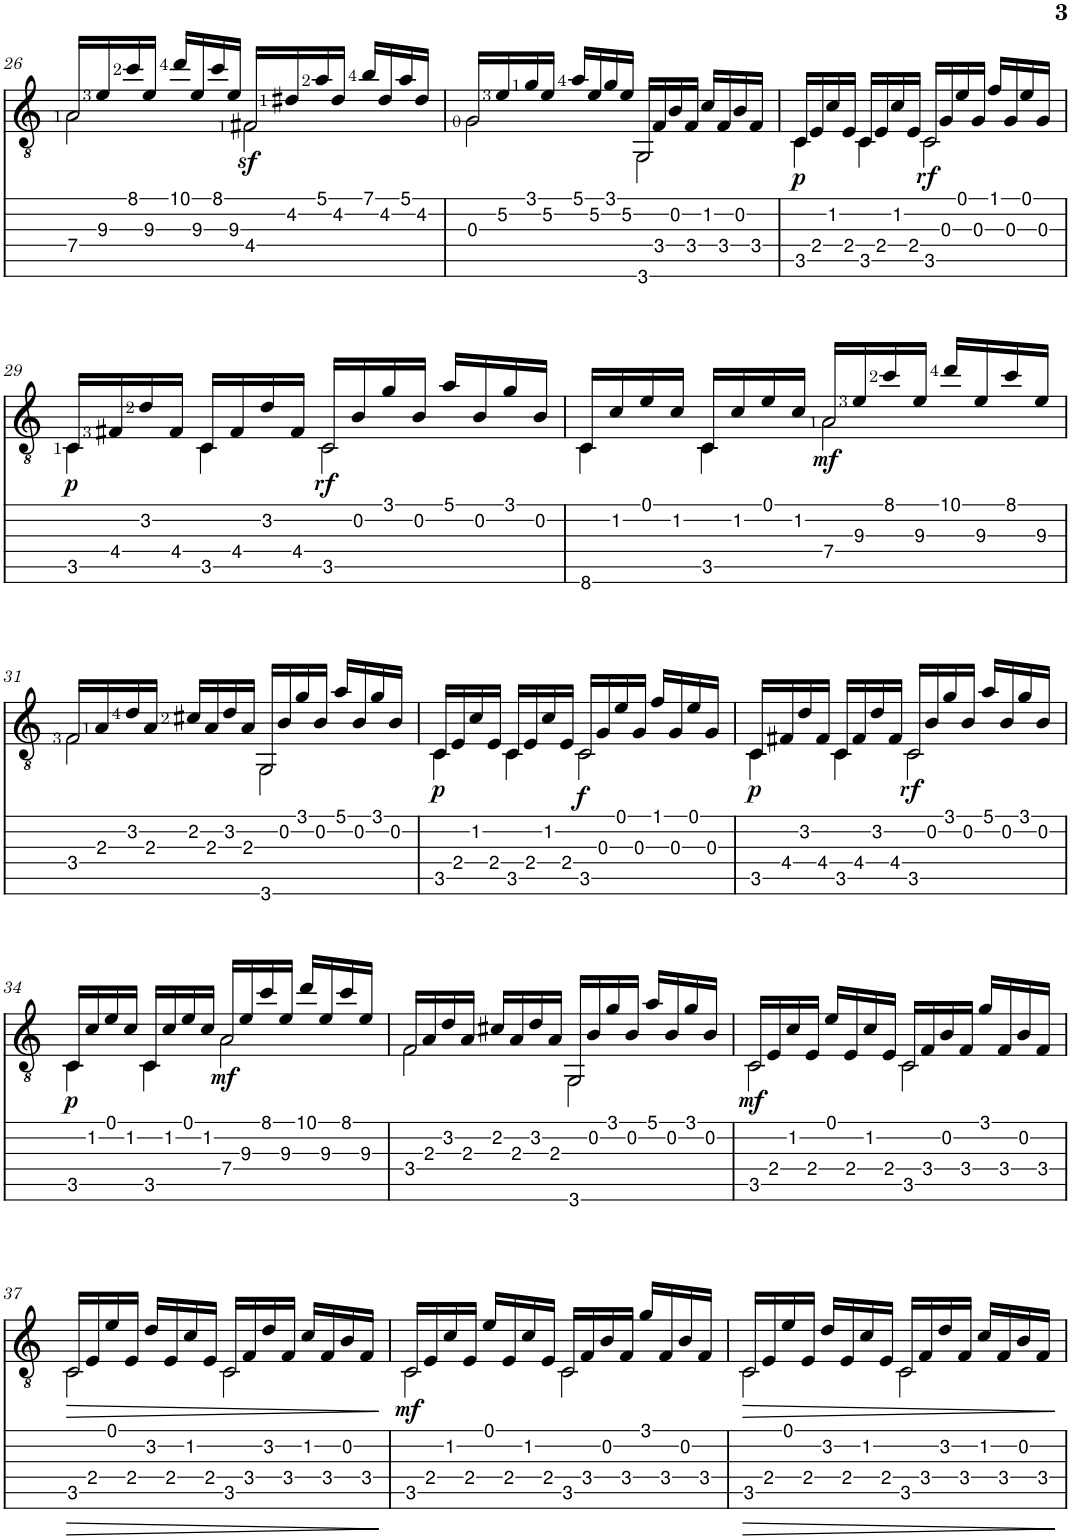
**kern	**kern	**dynam
*part1	*part1	*part1
*staff2	*staff1	*staff1/2
*I"Classical Guitar	*	*
*I'Guit.	*	*
!!LO:PB:g=z
*	*clefGv2	*
*k[]	*k[]	*
*C:	*C:	*
*M4/4	*M4/4	*
*met(c)	*met(c)	*
=26	=26	=26
*^	*^	*
16ALL	2A	16A/LL	2A\	.
16eJ	.	16e/	.	.
16ccL	.	16cc/	.	.
16eJJ	.	16e/JJ	.	.
16ddLL	.	16dd/LL	.	.
16eJ	.	16e/	.	.
16ccL	.	16cc/	.	.
16eJJ	.	16e/JJ	.	.
!	!	!	!	!LO:DY:b
16F#XLL	2F#	16F#X/LL	2F#\	sf
16d#XJ	.	16d#X/	.	.
16aL	.	16a/	.	.
16d#JJ	.	16d#/JJ	.	.
16bLL	.	16b/LL	.	.
16d#J	.	16d#/	.	.
16aL	.	16a/	.	.
16d#JJ	.	16d#/JJ	.	.
=27	=27	=27	=27	=27
16GLL	2G	16G/LL	2G\	.
16eJ	.	16e/	.	.
16gL	.	16g/	.	.
16eJJ	.	16e/JJ	.	.
16aLL	.	16a/LL	.	.
16eJ	.	16e/	.	.
16gL	.	16g/	.	.
16eJJ	.	16e/JJ	.	.
16GGLL	2GG	16GG/LL	2GG\	.
16FJ	.	16F/	.	.
16BL	.	16B/	.	.
16FJJ	.	16F/JJ	.	.
16cLL	.	16c/LL	.	.
16FJ	.	16F/	.	.
16BL	.	16B/	.	.
16FJJ	.	16F/JJ	.	.
=28	=28	=28	=28	=28
!	!	!	!	!LO:DY:b
16CLL	4C	16C/LL	4C\	p
16EJ	.	16E/	.	.
16cL	.	16c/	.	.
16EJJ	.	16E/JJ	.	.
16CLL	4C	16C/LL	4C\	.
16EJ	.	16E/	.	.
16cL	.	16c/	.	.
16EJJ	.	16E/JJ	.	.
!	!	!	!	!LO:DY:b
16CLL	2C	16C/LL	2C\	rf
16GJ	.	16G/	.	.
16eL	.	16e/	.	.
16GJJ	.	16G/JJ	.	.
16fLL	.	16f/LL	.	.
16GJ	.	16G/	.	.
16eL	.	16e/	.	.
16GJJ	.	16G/JJ	.	.
!!LO:LB:g=z	!!
=29	=29	=29	=29	=29
!	!	!	!	!LO:DY:b
16CLL	4C	16C/LL	4C\	p
16F#XJ	.	16F#X/	.	.
16dL	.	16d/	.	.
16F#JJ	.	16F#/JJ	.	.
16CLL	4C	16C/LL	4C\	.
16F#J	.	16F#/	.	.
16dL	.	16d/	.	.
16F#JJ	.	16F#/JJ	.	.
!	!	!	!	!LO:DY:b
16CLL	2C	16C/LL	2C\	rf
16BJ	.	16B/	.	.
16gL	.	16g/	.	.
16BJJ	.	16B/JJ	.	.
16aLL	.	16a/LL	.	.
16BJ	.	16B/	.	.
16gL	.	16g/	.	.
16BJJ	.	16B/JJ	.	.
=30	=30	=30	=30	=30
16CLL	4C	16C/LL	4C\	.
16cJ	.	16c/	.	.
16eL	.	16e/	.	.
16cJJ	.	16c/JJ	.	.
16CLL	4C	16C/LL	4C\	.
16cJ	.	16c/	.	.
16eL	.	16e/	.	.
16cJJ	.	16c/JJ	.	.
!	!	!	!	!LO:DY:b
16ALL	2A	16A/LL	2A\	mf
16eJ	.	16e/	.	.
16ccL	.	16cc/	.	.
16eJJ	.	16e/JJ	.	.
16ddLL	.	16dd/LL	.	.
16eJ	.	16e/	.	.
16ccL	.	16cc/	.	.
16eJJ	.	16e/JJ	.	.
!!LO:LB:g=z	!!
=31	=31	=31	=31	=31
16FLL	2F	16F/LL	2F\	.
16AJ	.	16A/	.	.
16dL	.	16d/	.	.
16AJJ	.	16A/JJ	.	.
16c#XLL	.	16c#X/LL	.	.
16AJ	.	16A/	.	.
16dL	.	16d/	.	.
16AJJ	.	16A/JJ	.	.
16GGLL	2GG	16GG/LL	2GG\	.
16BJ	.	16B/	.	.
16gL	.	16g/	.	.
16BJJ	.	16B/JJ	.	.
16aLL	.	16a/LL	.	.
16BJ	.	16B/	.	.
16gL	.	16g/	.	.
16BJJ	.	16B/JJ	.	.
=32	=32	=32	=32	=32
!	!	!	!	!LO:DY:b
16CLL	4C	16C/LL	4C\	p
16EJ	.	16E/	.	.
16cL	.	16c/	.	.
16EJJ	.	16E/JJ	.	.
16CLL	4C	16C/LL	4C\	.
16EJ	.	16E/	.	.
16cL	.	16c/	.	.
16EJJ	.	16E/JJ	.	.
!	!	!	!	!LO:DY:b
16CLL	2C	16C/LL	2C\	f
16GJ	.	16G/	.	.
16eL	.	16e/	.	.
16GJJ	.	16G/JJ	.	.
16fLL	.	16f/LL	.	.
16GJ	.	16G/	.	.
16eL	.	16e/	.	.
16GJJ	.	16G/JJ	.	.
=33	=33	=33	=33	=33
!	!	!	!	!LO:DY:b
16CLL	4C	16C/LL	4C\	p
16F#XJ	.	16F#X/	.	.
16dL	.	16d/	.	.
16F#JJ	.	16F#/JJ	.	.
16CLL	4C	16C/LL	4C\	.
16F#J	.	16F#/	.	.
16dL	.	16d/	.	.
16F#JJ	.	16F#/JJ	.	.
!	!	!	!	!LO:DY:b
16CLL	2C	16C/LL	2C\	rf
16BJ	.	16B/	.	.
16gL	.	16g/	.	.
16BJJ	.	16B/JJ	.	.
16aLL	.	16a/LL	.	.
16BJ	.	16B/	.	.
16gL	.	16g/	.	.
16BJJ	.	16B/JJ	.	.
!!LO:LB:g=z	!!
=34	=34	=34	=34	=34
!	!	!	!	!LO:DY:b
16CLL	4C	16C/LL	4C\	p
16cJ	.	16c/	.	.
16eL	.	16e/	.	.
16cJJ	.	16c/JJ	.	.
16CLL	4C	16C/LL	4C\	.
16cJ	.	16c/	.	.
16eL	.	16e/	.	.
16cJJ	.	16c/JJ	.	.
!	!	!	!	!LO:DY:b
16ALL	2A	16A/LL	2A\	mf
16eJ	.	16e/	.	.
16ccL	.	16cc/	.	.
16eJJ	.	16e/JJ	.	.
16ddLL	.	16dd/LL	.	.
16eJ	.	16e/	.	.
16ccL	.	16cc/	.	.
16eJJ	.	16e/JJ	.	.
=35	=35	=35	=35	=35
16FLL	2F	16F/LL	2F\	.
16AJ	.	16A/	.	.
16dL	.	16d/	.	.
16AJJ	.	16A/JJ	.	.
16c#XLL	.	16c#X/LL	.	.
16AJ	.	16A/	.	.
16dL	.	16d/	.	.
16AJJ	.	16A/JJ	.	.
16GGLL	2GG	16GG/LL	2GG\	.
16BJ	.	16B/	.	.
16gL	.	16g/	.	.
16BJJ	.	16B/JJ	.	.
16aLL	.	16a/LL	.	.
16BJ	.	16B/	.	.
16gL	.	16g/	.	.
16BJJ	.	16B/JJ	.	.
=36	=36	=36	=36	=36
!	!	!	!	!LO:DY:b
16CLL	2C	16C/LL	2C\	mf
16EJ	.	16E/	.	.
16cL	.	16c/	.	.
16EJJ	.	16E/JJ	.	.
16eLL	.	16e/LL	.	.
16EJ	.	16E/	.	.
16cL	.	16c/	.	.
16EJJ	.	16E/JJ	.	.
16CLL	2C	16C/LL	2C\	.
16FJ	.	16F/	.	.
16BL	.	16B/	.	.
16FJJ	.	16F/JJ	.	.
16gLL	.	16g/LL	.	.
16FJ	.	16F/	.	.
16BL	.	16B/	.	.
16FJJ	.	16F/JJ	.	.
!!LO:LB:g=z	!!
=37	=37	=37	=37	=37
!	!	!	!	!LO:HP:b
16CLL	2C	16C/LL	2C\	>
16EJ	.	16E/	.	.
16eL	.	16e/	.	.
16EJJ	.	16E/JJ	.	.
16dLL	.	16d/LL	.	.
16EJ	.	16E/	.	.
16cL	.	16c/	.	.
16EJJ	.	16E/JJ	.	.
16CLL	2C	16C/LL	2C\	.
16FJ	.	16F/	.	.
16dL	.	16d/	.	.
16FJJ	.	16F/JJ	.	.
16cLL	.	16c/LL	.	.
16FJ	.	16F/	.	.
16BL	.	16B/	.	.
16FJJ	.	16F/JJ	.	.
*v	*v	*	*	*
*	*v	*v	*
.	.	]
=38	=38	=38
*^	*^	*
!	!	!	!	!LO:DY:b
16CLL	2C	16C/LL	2C\	mf
16EJ	.	16E/	.	.
16cL	.	16c/	.	.
16EJJ	.	16E/JJ	.	.
16eLL	.	16e/LL	.	.
16EJ	.	16E/	.	.
16cL	.	16c/	.	.
16EJJ	.	16E/JJ	.	.
16CLL	2C	16C/LL	2C\	.
16FJ	.	16F/	.	.
16BL	.	16B/	.	.
16FJJ	.	16F/JJ	.	.
16gLL	.	16g/LL	.	.
16FJ	.	16F/	.	.
16BL	.	16B/	.	.
16FJJ	.	16F/JJ	.	.
=39	=39	=39	=39	=39
!	!	!	!	!LO:HP:b
16CLL	2C	16C/LL	2C\	>
16EJ	.	16E/	.	.
16eL	.	16e/	.	.
16EJJ	.	16E/JJ	.	.
16dLL	.	16d/LL	.	.
16EJ	.	16E/	.	.
16cL	.	16c/	.	.
16EJJ	.	16E/JJ	.	.
16CLL	2C	16C/LL	2C\	.
16FJ	.	16F/	.	.
16dL	.	16d/	.	.
16FJJ	.	16F/JJ	.	.
16cLL	.	16c/LL	.	.
16FJ	.	16F/	.	.
16BL	.	16B/	.	.
16FJJ	.	16F/JJ	.	.
*v	*v	*	*	*
*	*v	*v	*
.	.	]
=	=	=
*-	*-	*-
